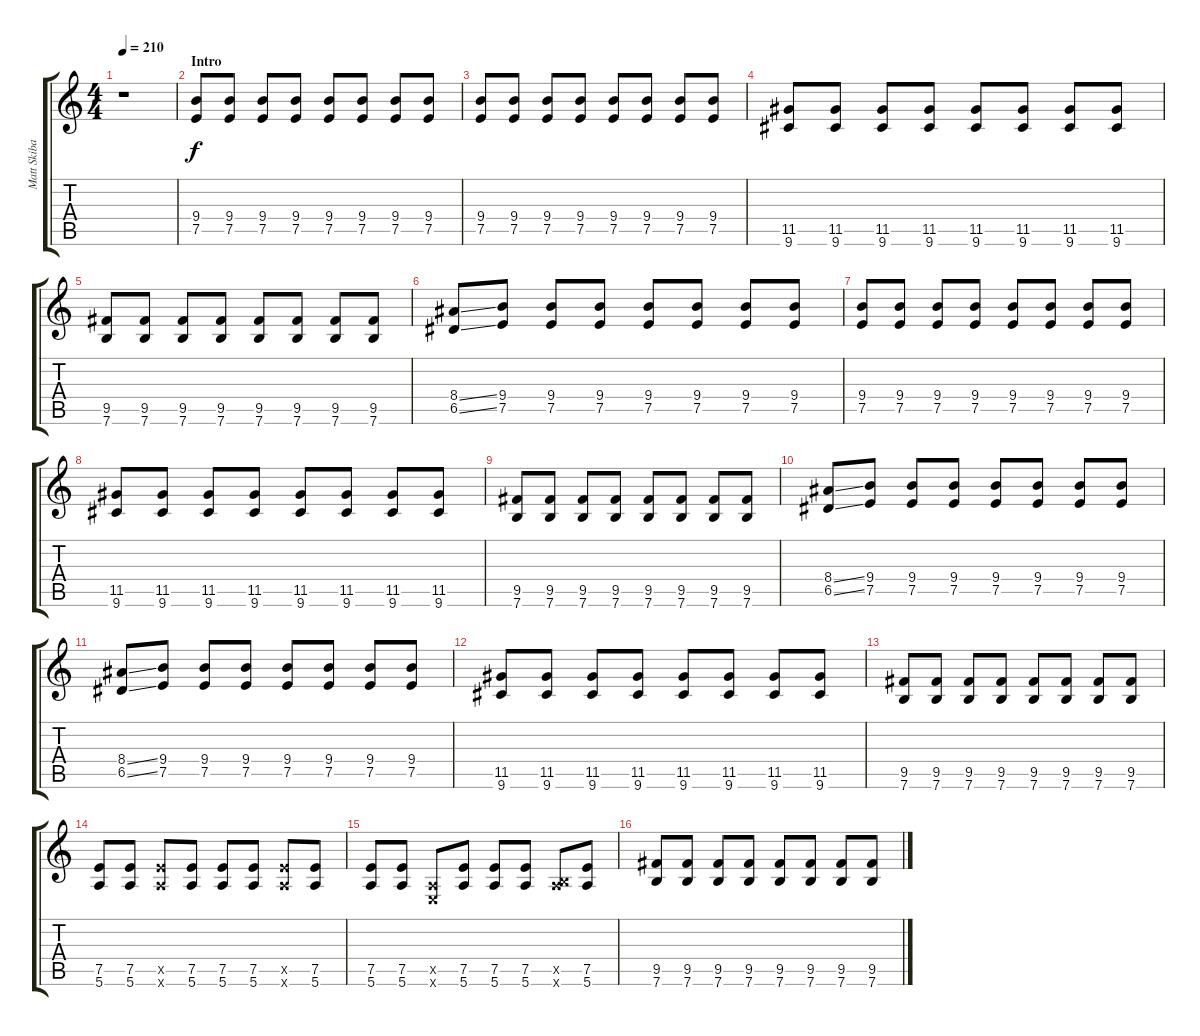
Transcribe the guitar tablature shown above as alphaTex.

\track ("Matt Skiba - Guitar" "Matt Skiba") {instrument distortionguitar}
\staff {score tabs}
\tuning (E4 B3 G3 D3 A2 E2) {hide}
\ts (4 4)
\tempo 210
\clef g2
\ks c
r.1{dy f instrument distortionguitar} |
\section ("" "Intro")
(9.4 7.5).8 (9.4 7.5).8 (9.4 7.5).8 (9.4 7.5).8 (9.4 7.5).8 (9.4 7.5).8 (9.4 7.5).8 (9.4 7.5).8 |
(9.4 7.5).8 (9.4 7.5).8 (9.4 7.5).8 (9.4 7.5).8 (9.4 7.5).8 (9.4 7.5).8 (9.4 7.5).8 (9.4 7.5).8 |
(11.5 9.6).8 (11.5 9.6).8 (11.5 9.6).8 (11.5 9.6).8 (11.5 9.6).8 (11.5 9.6).8 (11.5 9.6).8 (11.5 9.6).8 |
(9.5 7.6).8 (9.5 7.6).8 (9.5 7.6).8 (9.5 7.6).8 (9.5 7.6).8 (9.5 7.6).8 (9.5 7.6).8 (9.5 7.6).8 |
(8.4{ss} 6.5{ss}).8 (9.4 7.5).8 (9.4 7.5).8 (9.4 7.5).8 (9.4 7.5).8 (9.4 7.5).8 (9.4 7.5).8 (9.4 7.5).8 |
(9.4 7.5).8 (9.4 7.5).8 (9.4 7.5).8 (9.4 7.5).8 (9.4 7.5).8 (9.4 7.5).8 (9.4 7.5).8 (9.4 7.5).8 |
(11.5 9.6).8 (11.5 9.6).8 (11.5 9.6).8 (11.5 9.6).8 (11.5 9.6).8 (11.5 9.6).8 (11.5 9.6).8 (11.5 9.6).8 |
(9.5 7.6).8 (9.5 7.6).8 (9.5 7.6).8 (9.5 7.6).8 (9.5 7.6).8 (9.5 7.6).8 (9.5 7.6).8 (9.5 7.6).8 |
(8.4{ss} 6.5{ss}).8 (9.4 7.5).8 (9.4 7.5).8 (9.4 7.5).8 (9.4 7.5).8 (9.4 7.5).8 (9.4 7.5).8 (9.4 7.5).8 |
(8.4{ss} 6.5{ss}).8 (9.4 7.5).8 (9.4 7.5).8 (9.4 7.5).8 (9.4 7.5).8 (9.4 7.5).8 (9.4 7.5).8 (9.4 7.5).8 |
(11.5 9.6).8 (11.5 9.6).8 (11.5 9.6).8 (11.5 9.6).8 (11.5 9.6).8 (11.5 9.6).8 (11.5 9.6).8 (11.5 9.6).8 |
(9.5 7.6).8 (9.5 7.6).8 (9.5 7.6).8 (9.5 7.6).8 (9.5 7.6).8 (9.5 7.6).8 (9.5 7.6).8 (9.5 7.6).8 |
(7.5 5.6).8 (7.5 5.6).8 (7.5{x} 5.6{x}).8 (7.5 5.6).8 (7.5 5.6).8 (7.5 5.6).8 (7.5{x} 5.6{x}).8 (7.5 5.6).8 |
(7.5 5.6).8 (7.5 5.6).8 (0.5{x} 0.6{x}).8 (7.5 5.6).8 (7.5 5.6).8 (7.5 5.6).8 (0.5{x} 7.6{x}).8 (7.5 5.6).8 |
(9.5 7.6).8 (9.5 7.6).8 (9.5 7.6).8 (9.5 7.6).8 (9.5 7.6).8 (9.5 7.6).8 (9.5 7.6).8 (9.5 7.6).8
